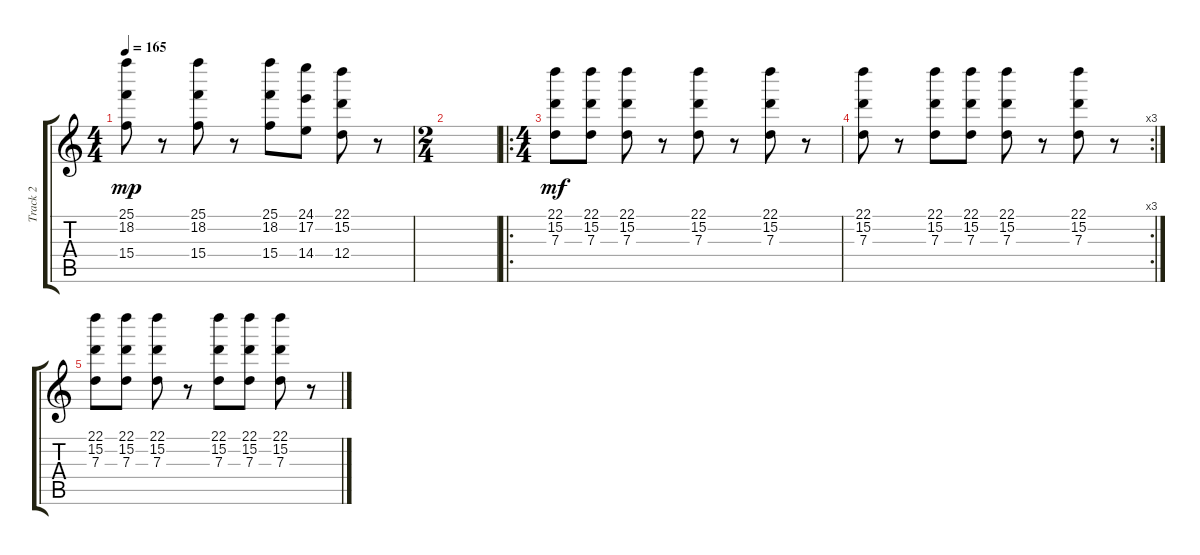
\track ("Track 2" "Track 2") {instrument stringensemble1}
\staff {score tabs}
\tuning (E5 B4 G4 D4 A3 E3) {hide}
\ts (4 4)
\tempo 165
\clef g2
\ks c
(25.1 18.2 15.4).8{dy mp} r.8 (25.1 18.2 15.4).8 r.8 (25.1 18.2 15.4).8 (24.1 17.2 14.4).8 (22.1 15.2 12.4).8 r.8 |
\ts (2 4)
|
\ro
\ts (4 4)
(22.1 15.2 7.3).8{dy mf} (22.1 15.2 7.3).8 (22.1 15.2 7.3).8 r.8 (22.1 15.2 7.3).8 r.8 (22.1 15.2 7.3).8 r.8 |
\rc 3
(22.1 15.2 7.3).8 r.8 (22.1 15.2 7.3).8 (22.1 15.2 7.3).8 (22.1 15.2 7.3).8 r.8 (22.1 15.2 7.3).8 r.8 |
(22.1 15.2 7.3).8 (22.1 15.2 7.3).8 (22.1 15.2 7.3).8 r.8 (22.1 15.2 7.3).8 (22.1 15.2 7.3).8 (22.1 15.2 7.3).8 r.8
